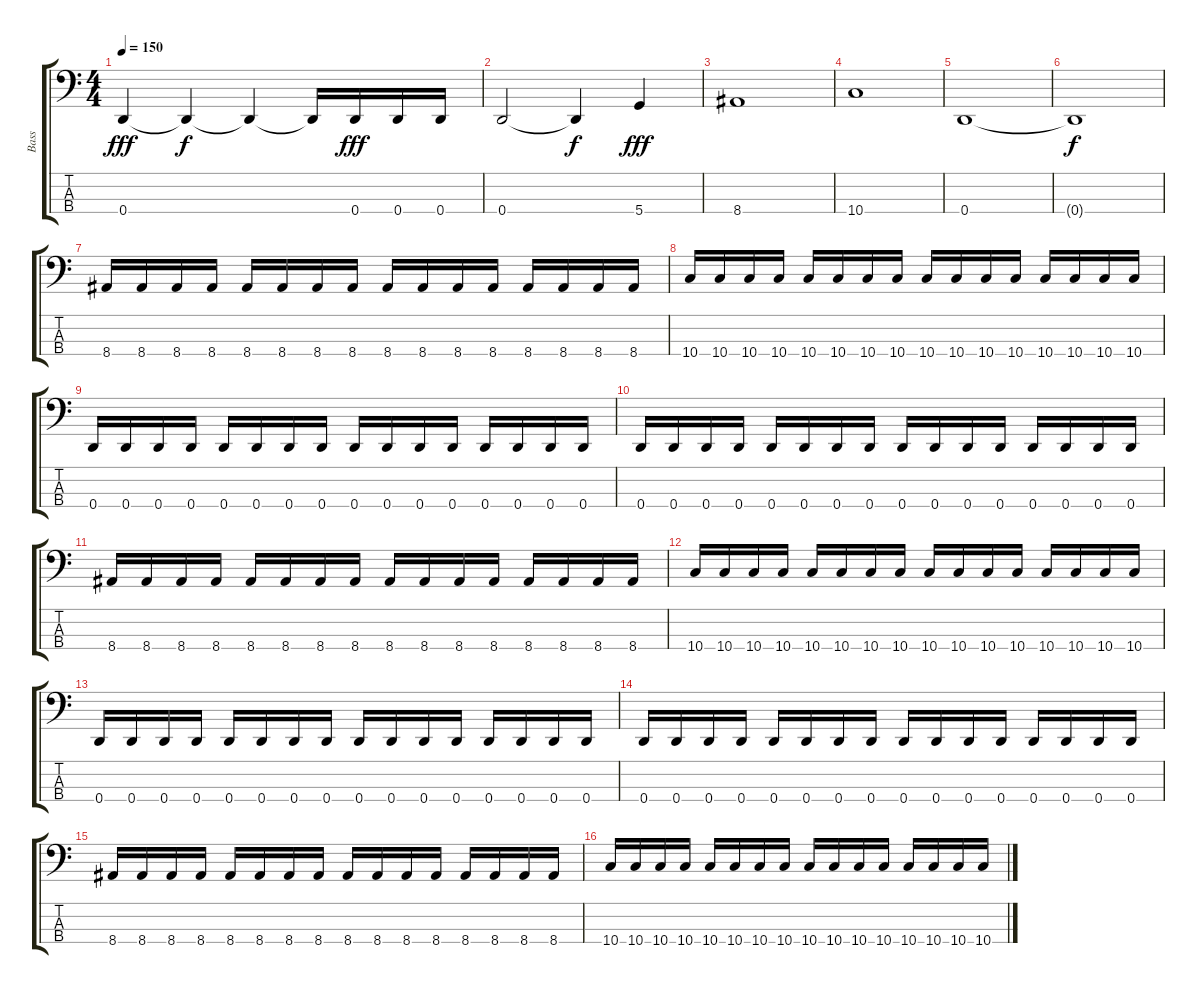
\track ("Bass" "Bass") {instrument electricbasspick}
\staff {score tabs}
\tuning (G2 D2 A1 D1) {hide}
\ts (4 4)
\tempo 150
\clef f4
\ks c
0.4.4{dy fff} 0.4{t}.4{dy f} 0.4{t}.4 0.4{t}.16 0.4.16{dy fff} 0.4.16 0.4.16 |
0.4.2 0.4{t}.4{dy f} 5.4.4{dy fff} |
8.4.1 |
10.4.1 |
0.4.1 |
0.4{t}.1{dy f} |
8.4.16 8.4.16 8.4.16 8.4.16 8.4.16 8.4.16 8.4.16 8.4.16 8.4.16 8.4.16 8.4.16 8.4.16 8.4.16 8.4.16 8.4.16 8.4.16 |
10.4.16 10.4.16 10.4.16 10.4.16 10.4.16 10.4.16 10.4.16 10.4.16 10.4.16 10.4.16 10.4.16 10.4.16 10.4.16 10.4.16 10.4.16 10.4.16 |
0.4.16 0.4.16 0.4.16 0.4.16 0.4.16 0.4.16 0.4.16 0.4.16 0.4.16 0.4.16 0.4.16 0.4.16 0.4.16 0.4.16 0.4.16 0.4.16 |
0.4.16 0.4.16 0.4.16 0.4.16 0.4.16 0.4.16 0.4.16 0.4.16 0.4.16 0.4.16 0.4.16 0.4.16 0.4.16 0.4.16 0.4.16 0.4.16 |
8.4.16 8.4.16 8.4.16 8.4.16 8.4.16 8.4.16 8.4.16 8.4.16 8.4.16 8.4.16 8.4.16 8.4.16 8.4.16 8.4.16 8.4.16 8.4.16 |
10.4.16 10.4.16 10.4.16 10.4.16 10.4.16 10.4.16 10.4.16 10.4.16 10.4.16 10.4.16 10.4.16 10.4.16 10.4.16 10.4.16 10.4.16 10.4.16 |
0.4.16 0.4.16 0.4.16 0.4.16 0.4.16 0.4.16 0.4.16 0.4.16 0.4.16 0.4.16 0.4.16 0.4.16 0.4.16 0.4.16 0.4.16 0.4.16 |
0.4.16 0.4.16 0.4.16 0.4.16 0.4.16 0.4.16 0.4.16 0.4.16 0.4.16 0.4.16 0.4.16 0.4.16 0.4.16 0.4.16 0.4.16 0.4.16 |
8.4.16 8.4.16 8.4.16 8.4.16 8.4.16 8.4.16 8.4.16 8.4.16 8.4.16 8.4.16 8.4.16 8.4.16 8.4.16 8.4.16 8.4.16 8.4.16 |
10.4.16 10.4.16 10.4.16 10.4.16 10.4.16 10.4.16 10.4.16 10.4.16 10.4.16 10.4.16 10.4.16 10.4.16 10.4.16 10.4.16 10.4.16 10.4.16
